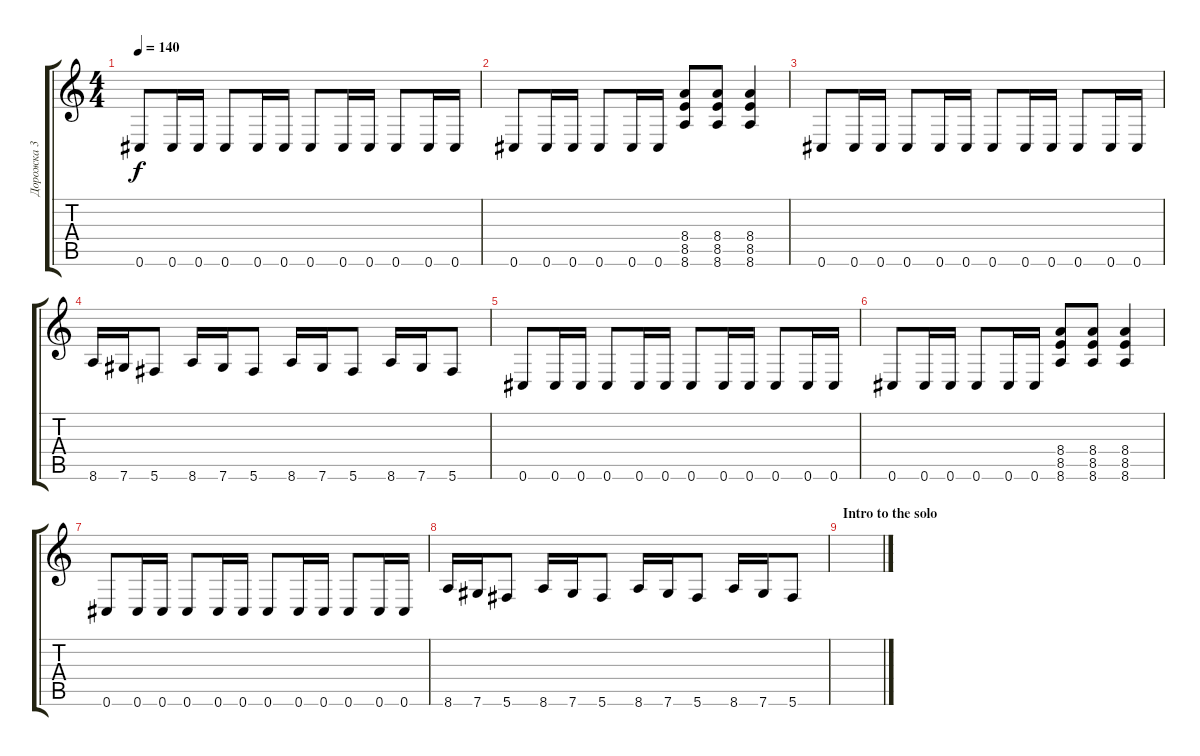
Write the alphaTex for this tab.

\track ("Дорожка 3" "Дорожка 3") {instrument distortionguitar}
\staff {score tabs}
\tuning (Eb4 Bb3 Gb3 Db3 Ab2 Db2) {hide}
\ts (4 4)
\tempo 140
\clef g2
\ks c
0.6.8{dy f} 0.6.16 0.6.16 0.6.8 0.6.16 0.6.16 0.6.8 0.6.16 0.6.16 0.6.8 0.6.16 0.6.16 |
0.6.8 0.6.16 0.6.16 0.6.8 0.6.16 0.6.16 (8.4 8.5 8.6).8 (8.4 8.5 8.6).8 (8.4 8.5 8.6).4 |
0.6.8 0.6.16 0.6.16 0.6.8 0.6.16 0.6.16 0.6.8 0.6.16 0.6.16 0.6.8 0.6.16 0.6.16 |
8.6.16 7.6.16 5.6.8 8.6.16 7.6.16 5.6.8 8.6.16 7.6.16 5.6.8 8.6.16 7.6.16 5.6.8 |
0.6.8 0.6.16 0.6.16 0.6.8 0.6.16 0.6.16 0.6.8 0.6.16 0.6.16 0.6.8 0.6.16 0.6.16 |
0.6.8 0.6.16 0.6.16 0.6.8 0.6.16 0.6.16 (8.4 8.5 8.6).8 (8.4 8.5 8.6).8 (8.4 8.5 8.6).4 |
0.6.8 0.6.16 0.6.16 0.6.8 0.6.16 0.6.16 0.6.8 0.6.16 0.6.16 0.6.8 0.6.16 0.6.16 |
8.6.16 7.6.16 5.6.8 8.6.16 7.6.16 5.6.8 8.6.16 7.6.16 5.6.8 8.6.16 7.6.16 5.6.8 |
\section ("" "Intro to the solo")
